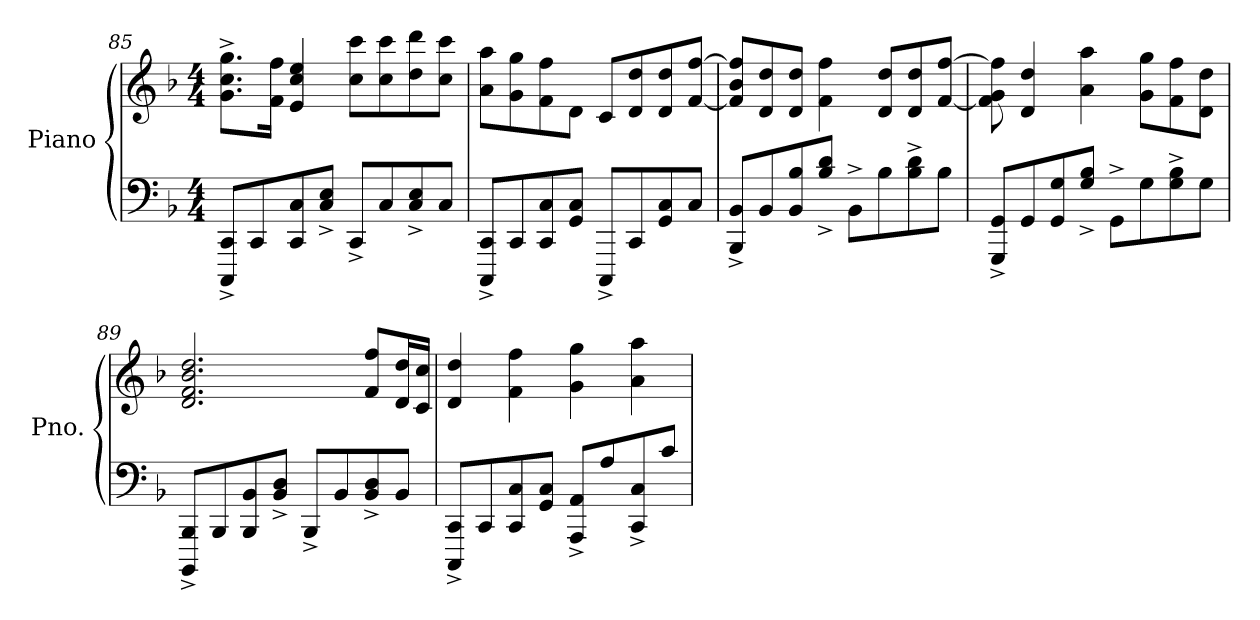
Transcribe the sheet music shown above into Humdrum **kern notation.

**kern	**kern
*part1	*part1
*staff2	*staff1
*I"Piano	*
*I'Pno.	*
*clefF4	*clefG2
*k[b-]	*k[b-]
*M4/4	*M4/4
=85	=85
8CCC/^ 8CC/^L	8.g\^ 8.cc\^ 8.gg\^L
8CC/	.
.	16f\ 16ff\Jk
8CC/ 8C/	4e/ 4cc/ 4ee/
8C/^ 8E/^J	.
8CC^/L	8cc\ 8ccc\L
8C/	8cc\ 8ccc\
8C/^ 8E/^	8dd\ 8ddd\
8C/J	8cc\ 8ccc\J
=86	=86
8CCC/^ 8CC/^L	8a\ 8aa\L
8CC/	8g\ 8gg\
8CC/ 8C/	8f\ 8ff\
8GG/ 8C/J	8d\J
8CCC^/L	8c/L
8CC/	8d/ 8dd/
8GG/ 8C/	8d/ 8dd/
8C/J	[8f/ [8ff/J
!!LO:PB:g=z
=87	=87
8BBB-/^ 8BB-/^L	8f/] 8b-/ 8ff/]L
8BB-/	8d/ 8dd/
8BB-/ 8B-/	8d/ 8dd/J
8B-/^ 8d/^J	4f\ 4ff\
8BB-^\L	.
8B-\	8d/ 8dd/L
8B-\^ 8d\^	8d/ 8dd/
8B-\J	[8f/ [8ff/J
=88	=88
8GGG/^ 8GG/^L	8f\] 8g\ 8ff\]
8GG/	4d/ 4dd/
8GG/ 8G/	.
8G/^ 8B-/^J	4a\ 4aa\
8GG^\L	.
8G\	8g\ 8gg\L
8G\^ 8B-\^	8f\ 8ff\
8G\J	8d\ 8dd\J
=89	=89
8BBBB-/^ 8BBB-/^L	2.d/ 2.f/ 2.b-/ 2.dd/
8BBB-/	.
8BBB-/ 8BB-/	.
8BB-/^ 8D/^J	.
8BBB-^/L	.
8BB-/	.
8BB-/^ 8D/^	8f/ 8ff/L
8BB-/J	16d/ 16dd/L
.	16c/ 16cc/JJ
=90	=90
8CCC/^ 8CC/^L	4d/ 4dd/
8CC/	.
8CC/ 8C/	4f\ 4ff\
8GG/ 8C/J	.
8AAA/^ 8AA/^L	4g\ 4gg\
8A/	.
8CC/^ 8C/^	4a\ 4aa\
8c/J	.
=	=
*-	*-
